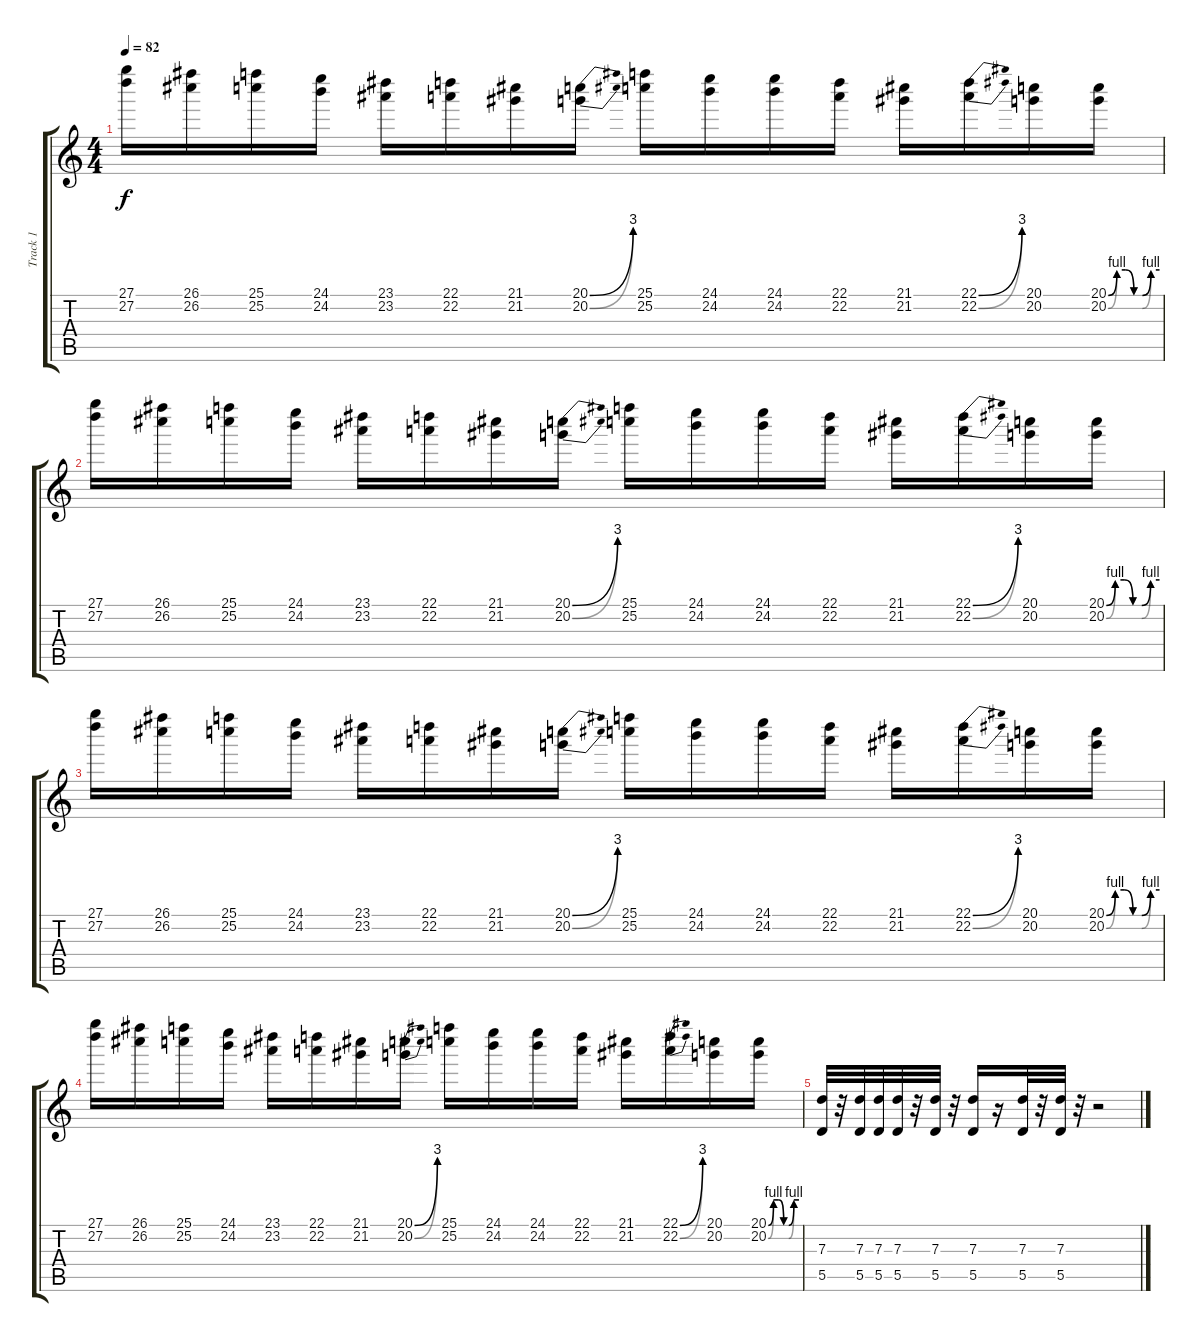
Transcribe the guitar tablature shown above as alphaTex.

\track ("Track 1" "Track 1") {instrument overdrivenguitar}
\staff {score tabs}
\tuning (E4 B3 G3 D3 A2 D2) {hide}
\ts (4 4)
\tempo 82
\clef g2
\ks c
(27.1 27.2).16{dy f} (26.1 26.2).16 (25.1 25.2).16 (24.1 24.2).16 (23.1 23.2).16 (22.1 22.2).16 (21.1 21.2).16 (20.1{be (bend 0 0 60 12)} 20.2{be (bend 0 0 60 12)}).16 (25.1 25.2).16 (24.1 24.2).16 (24.1 24.2).16 (22.1 22.2).16 (21.1 21.2).16 (22.1{be (bend 0 0 60 12)} 22.2{be (bend 0 0 60 12)}).16 (20.1 20.2).16 (20.1{be (custom 0 0 10 4 20 4 30 0 40 0 50 4 60 4)} 20.2{be (custom 0 0 10 4 20 4 30 0 40 0 50 4 60 4)}).16 |
(27.1 27.2).16 (26.1 26.2).16 (25.1 25.2).16 (24.1 24.2).16 (23.1 23.2).16 (22.1 22.2).16 (21.1 21.2).16 (20.1{be (bend 0 0 60 12)} 20.2{be (bend 0 0 60 12)}).16 (25.1 25.2).16 (24.1 24.2).16 (24.1 24.2).16 (22.1 22.2).16 (21.1 21.2).16 (22.1{be (bend 0 0 60 12)} 22.2{be (bend 0 0 60 12)}).16 (20.1 20.2).16 (20.1{be (custom 0 0 10 4 20 4 30 0 40 0 50 4 60 4)} 20.2{be (custom 0 0 10 4 20 4 30 0 40 0 50 4 60 4)}).16 |
(27.1 27.2).16 (26.1 26.2).16 (25.1 25.2).16 (24.1 24.2).16 (23.1 23.2).16 (22.1 22.2).16 (21.1 21.2).16 (20.1{be (bend 0 0 60 12)} 20.2{be (bend 0 0 60 12)}).16 (25.1 25.2).16 (24.1 24.2).16 (24.1 24.2).16 (22.1 22.2).16 (21.1 21.2).16 (22.1{be (bend 0 0 60 12)} 22.2{be (bend 0 0 60 12)}).16 (20.1 20.2).16 (20.1{be (custom 0 0 10 4 20 4 30 0 40 0 50 4 60 4)} 20.2{be (custom 0 0 10 4 20 4 30 0 40 0 50 4 60 4)}).16 |
(27.1 27.2).16 (26.1 26.2).16 (25.1 25.2).16 (24.1 24.2).16 (23.1 23.2).16 (22.1 22.2).16 (21.1 21.2).16 (20.1{be (bend 0 0 60 12)} 20.2{be (bend 0 0 60 12)}).16 (25.1 25.2).16 (24.1 24.2).16 (24.1 24.2).16 (22.1 22.2).16 (21.1 21.2).16 (22.1{be (bend 0 0 60 12)} 22.2{be (bend 0 0 60 12)}).16 (20.1 20.2).16 (20.1{be (custom 0 0 10 4 20 4 30 0 40 0 50 4 60 4)} 20.2{be (custom 0 0 10 4 20 4 30 0 40 0 50 4 60 4)}).16 |
(7.3 5.5).32 r.32 (7.3 5.5).32 (7.3 5.5).32 (7.3 5.5).32 r.32 (7.3 5.5).32 r.32 (7.3 5.5).16 r.16 (7.3 5.5).32 r.32 (7.3 5.5).32 r.32 r.2
